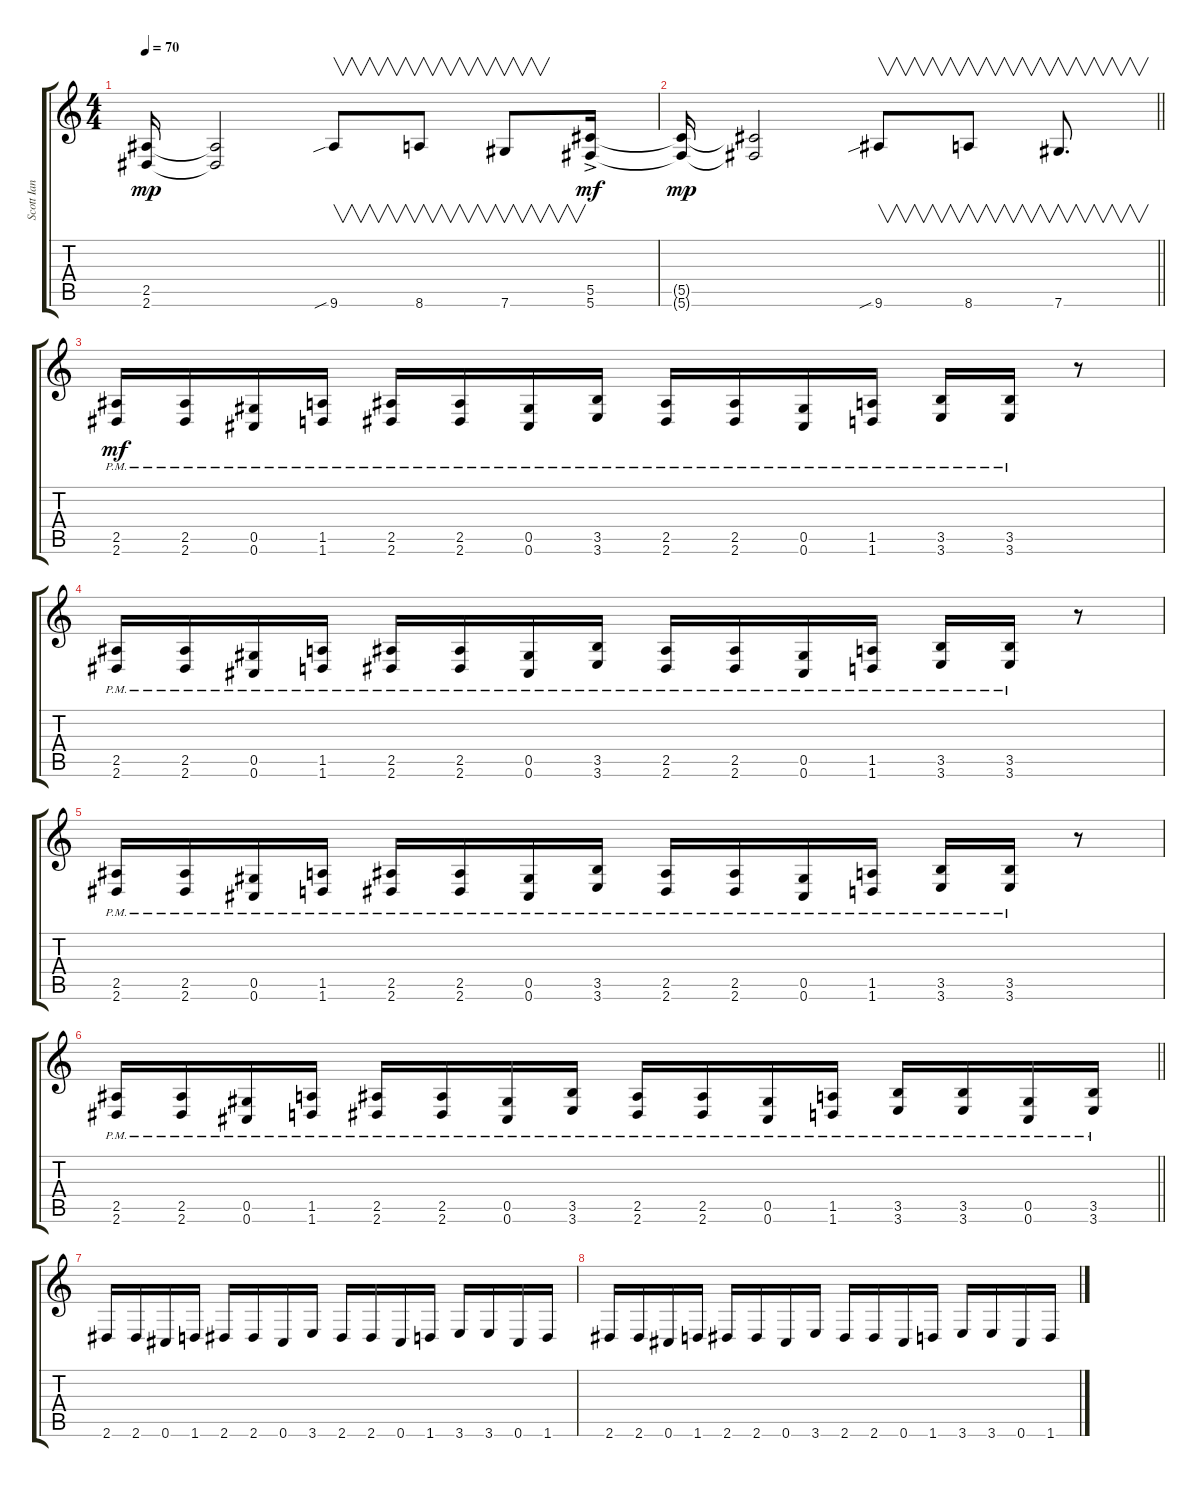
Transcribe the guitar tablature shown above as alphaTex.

\track ("Scott Ian" "Scott Ian") {instrument distortionguitar}
\staff {score tabs}
\tuning (Eb4 Bb3 Gb3 Db3 Ab2 Db2) {hide}
\ts (4 4)
\tempo 70
\clef g2
\ks c
(2.5{t} 2.6{t}).16{dy mp} (2.5{t} 2.6{t}).2 9.6{sib}.8{v} 8.6.8{v} 7.6.8{v} (5.5{ac} 5.6{ac}).16{dy mf} |
\barLineRight lightlight
(5.5{t} 5.6{t}).16{dy mp} (5.5{t} 5.6{t}).2 9.6{sib}.8{v} 8.6.8{v} 7.6.8{v d} |
(2.5{pm} 2.6{pm}).16{dy mf} (2.5{pm} 2.6{pm}).16 (0.5{pm} 0.6{pm}).16 (1.5{pm} 1.6{pm}).16 (2.5{pm} 2.6{pm}).16 (2.5{pm} 2.6{pm}).16 (0.5{pm} 0.6{pm}).16 (3.5{pm} 3.6{pm}).16 (2.5{pm} 2.6{pm}).16 (2.5{pm} 2.6{pm}).16 (0.5{pm} 0.6{pm}).16 (1.5{pm} 1.6{pm}).16 (3.5{pm} 3.6{pm}).16 (3.5{pm} 3.6{pm}).16 r.8 |
(2.5{pm} 2.6{pm}).16 (2.5{pm} 2.6{pm}).16 (0.5{pm} 0.6{pm}).16 (1.5{pm} 1.6{pm}).16 (2.5{pm} 2.6{pm}).16 (2.5{pm} 2.6{pm}).16 (0.5{pm} 0.6{pm}).16 (3.5{pm} 3.6{pm}).16 (2.5{pm} 2.6{pm}).16 (2.5{pm} 2.6{pm}).16 (0.5{pm} 0.6{pm}).16 (1.5{pm} 1.6{pm}).16 (3.5{pm} 3.6{pm}).16 (3.5{pm} 3.6{pm}).16 r.8 |
(2.5{pm} 2.6{pm}).16 (2.5{pm} 2.6{pm}).16 (0.5{pm} 0.6{pm}).16 (1.5{pm} 1.6{pm}).16 (2.5{pm} 2.6{pm}).16 (2.5{pm} 2.6{pm}).16 (0.5{pm} 0.6{pm}).16 (3.5{pm} 3.6{pm}).16 (2.5{pm} 2.6{pm}).16 (2.5{pm} 2.6{pm}).16 (0.5{pm} 0.6{pm}).16 (1.5{pm} 1.6{pm}).16 (3.5{pm} 3.6{pm}).16 (3.5{pm} 3.6{pm}).16 r.8 |
\barLineRight lightlight
(2.5{pm} 2.6{pm}).16 (2.5{pm} 2.6{pm}).16 (0.5{pm} 0.6{pm}).16 (1.5{pm} 1.6{pm}).16 (2.5{pm} 2.6{pm}).16 (2.5{pm} 2.6{pm}).16 (0.5{pm} 0.6{pm}).16 (3.5{pm} 3.6{pm}).16 (2.5{pm} 2.6{pm}).16 (2.5{pm} 2.6{pm}).16 (0.5{pm} 0.6{pm}).16 (1.5{pm} 1.6{pm}).16 (3.5{pm} 3.6{pm}).16 (3.5{pm} 3.6{pm}).16 (0.5{pm} 0.6{pm}).16 (3.5{pm} 3.6{pm}).16 |
2.6.16 2.6.16 0.6.16 1.6.16 2.6.16 2.6.16 0.6.16 3.6.16 2.6.16 2.6.16 0.6.16 1.6.16 3.6.16 3.6.16 0.6.16 1.6.16 |
2.6.16 2.6.16 0.6.16 1.6.16 2.6.16 2.6.16 0.6.16 3.6.16 2.6.16 2.6.16 0.6.16 1.6.16 3.6.16 3.6.16 0.6.16 1.6.16
